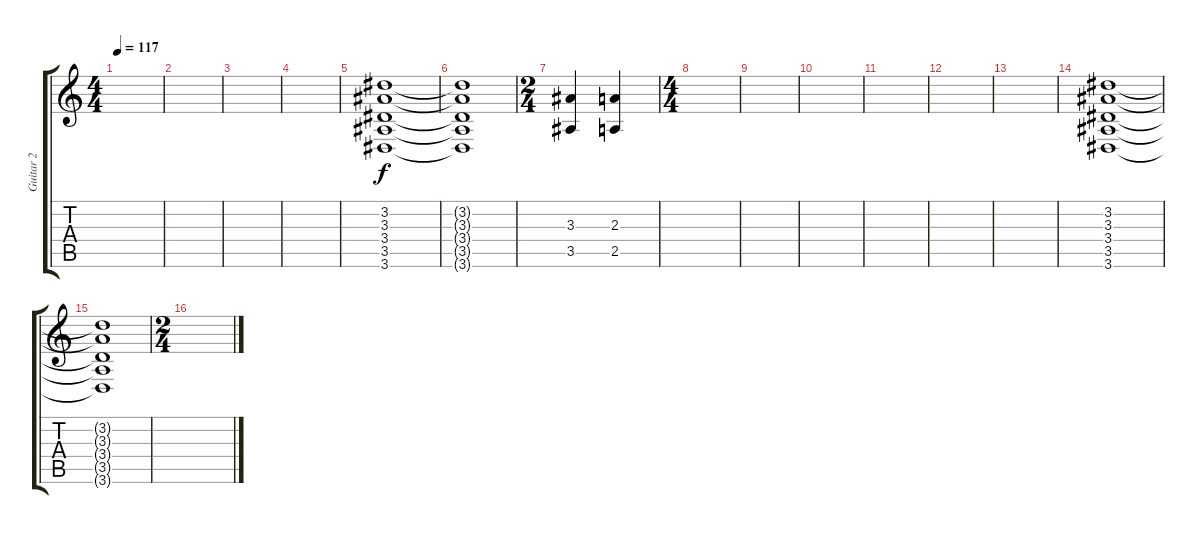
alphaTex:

\track ("Guitar 2" "Guitar 2") {instrument distortionguitar}
\staff {score tabs}
\tuning (E4 C4 G3 C3 G2 C2) {hide}
\ts (4 4)
\tempo 117
\clef g2
\ks c
|
|
|
|
(3.2 3.3 3.4 3.5 3.6).1 |
(3.2{t} 3.3{t} 3.4{t} 3.5{t} 3.6{t}).1 |
\ts (2 4)
(3.3 3.5).4 (2.3 2.5).4 |
\ts (4 4)
|
|
|
|
|
|
(3.2 3.3 3.4 3.5 3.6).1 |
(3.2{t} 3.3{t} 3.4{t} 3.5{t} 3.6{t}).1 |
\ts (2 4)
